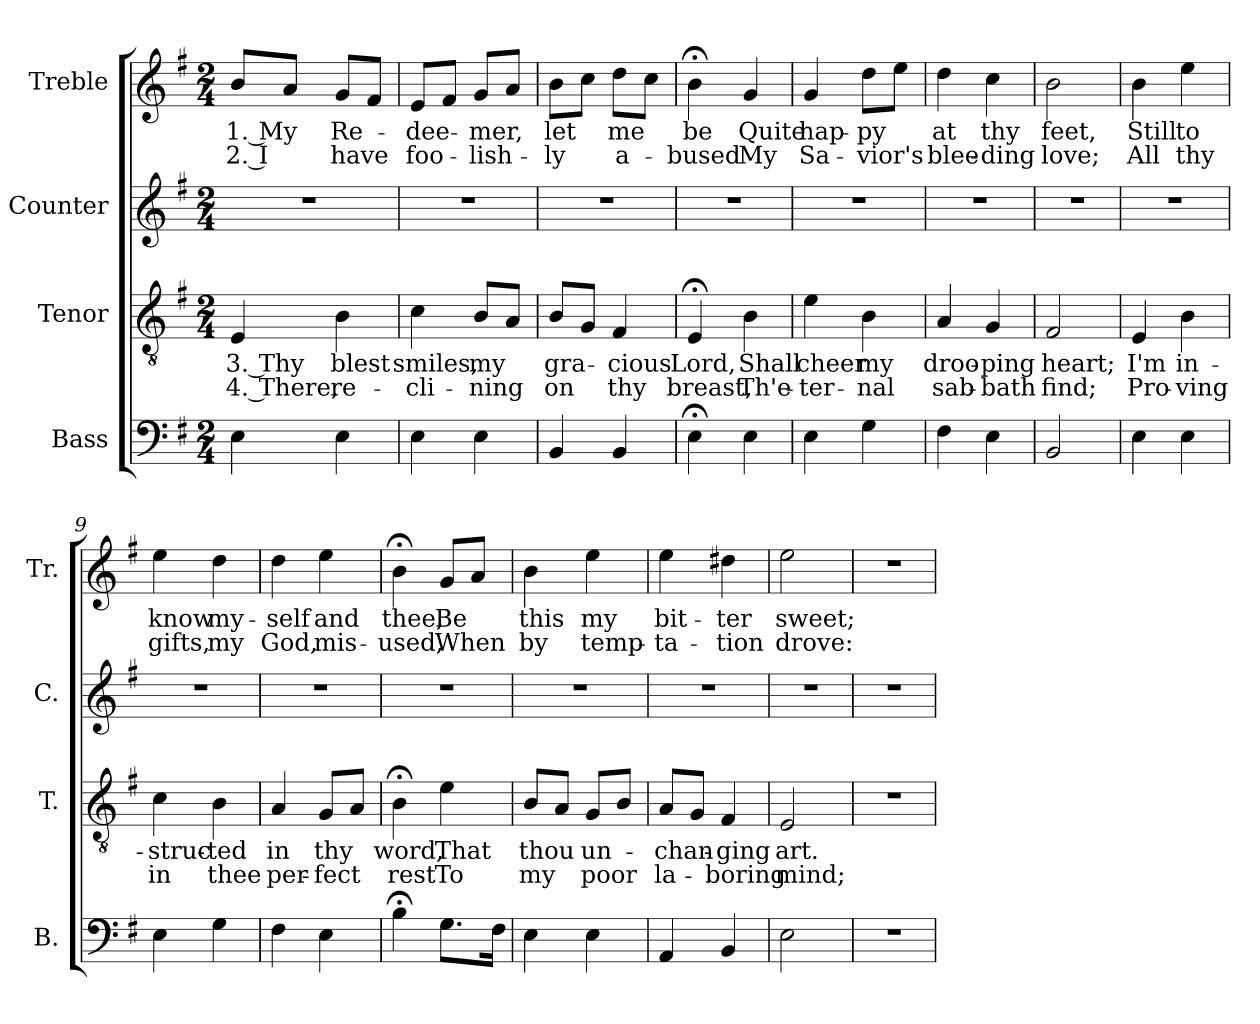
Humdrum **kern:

**kern	**kern	**text	**text	**kern	**kern	**text	**text
*part4	*part3	*part3	*part3	*part2	*part1	*part1	*part1
*staff4	*staff3	*staff3	*staff3	*staff2	*staff1	*staff1	*staff1
*I"Bass	*I"Tenor	*	*	*I"Counter	*I"Treble	*	*
*I'B.	*I'T.	*	*	*I'C.	*I'Tr.	*	*
*clefF4	*clefGv2	*	*	*clefG2	*clefG2	*	*
*k[f#]	*k[f#]	*	*	*k[f#]	*k[f#]	*	*
*M2/4	*M2/4	*	*	*M2/4	*M2/4	*	*
*MM110	*MM110	*	*	*MM110	*MM110	*	*
=1	=1	=1	=1	=1	=1	=1	=1
4E\	4E/	3. Thy	4. There,	2r	8b/L	1. My	2. I
.	.	.	.	.	8a/J	.	.
4E\	4B\	blest	re-	.	8g/L	Re-	have
.	.	.	.	.	8f#/J	.	.
=2	=2	=2	=2	=2	=2	=2	=2
4E\	4c\	smiles,	-cli-	2r	8e/L	-dee-	foo-
.	.	.	.	.	8f#/J	.	.
4E\	8B/L	my	-ning	.	8g/L	-mer,	-lish-
.	8A/J	.	.	.	8a/J	.	.
=3	=3	=3	=3	=3	=3	=3	=3
4BB/	8B/L	gra-	on	2r	8b\L	let	-ly
.	8G/J	.	.	.	8cc\J	.	.
4BB/	4F#/	-cious	thy	.	8dd\L	me	a-
.	.	.	.	.	8cc\J	.	.
=4	=4	=4	=4	=4	=4	=4	=4
4E;<\	4E;</	Lord,	breast,	2r	4b;<\	be	-bused
4E\	4B\	Shall	Th'e-	.	4g/	Quite	My
=5	=5	=5	=5	=5	=5	=5	=5
4E\	4e\	cheer	-ter-	2r	4g/	hap-	Sa-
4G\	4B\	my	-nal	.	8dd\L	-py	-vior's
.	.	.	.	.	8ee\J	.	.
=6	=6	=6	=6	=6	=6	=6	=6
4F#\	4A/	droo-	sab-	2r	4dd\	at	blee-
4E\	4G/	-ping	-bath	.	4cc\	thy	-ding
=7	=7	=7	=7	=7	=7	=7	=7
2BB/	2F#/	heart;	find;	2r	2b\	feet,	love;
!!LO:LB:g=z
=8	=8	=8	=8	=8	=8	=8	=8
4E\	4E/	I'm	Pro-	2r	4b\	Still	All
4E\	4B\	in-	-ving	.	4ee\	to	thy
=9	=9	=9	=9	=9	=9	=9	=9
4E\	4c\	-struc-	in	2r	4ee\	know	gifts,
4G\	4B\	-ted	thee	.	4dd\	my-	my
=10	=10	=10	=10	=10	=10	=10	=10
4F#\	4A/	in	per-	2r	4dd\	-self	God,
4E\	8G/L	thy	-fect	.	4ee\	and	mis-
.	8A/J	.	.	.	.	.	.
=11	=11	=11	=11	=11	=11	=11	=11
4B;<\	4B;<\	word,	rest	2r	4b;<\	thee,	-used,
8.G\L	4e\	That	To	.	8g/L	Be	When
.	.	.	.	.	8a/J	.	.
16F#\Jk	.	.	.	.	.	.	.
=12	=12	=12	=12	=12	=12	=12	=12
4E\	8B/L	thou	my	2r	4b\	this	by
.	8A/J	.	.	.	.	.	.
4E\	8G/L	un-	poor	.	4ee\	my	temp-
.	8B/J	.	.	.	.	.	.
=13	=13	=13	=13	=13	=13	=13	=13
4AA/	8A/L	-chan-	la-	2r	4ee\	bit-	-ta-
.	8G/J	.	.	.	.	.	.
4BB/	4F#/	-ging	-boring	.	4dd#X\	-ter	-tion
=14	=14	=14	=14	=14	=14	=14	=14
2E\	2E/	art.	mind;	2r	2ee\	sweet;	drove:
=15	=15	=15	=15	=15	=15	=15	=15
2r	2r	.	.	2r	2r	.	.
=	=	=	=	=	=	=	=
*-	*-	*-	*-	*-	*-	*-	*-
